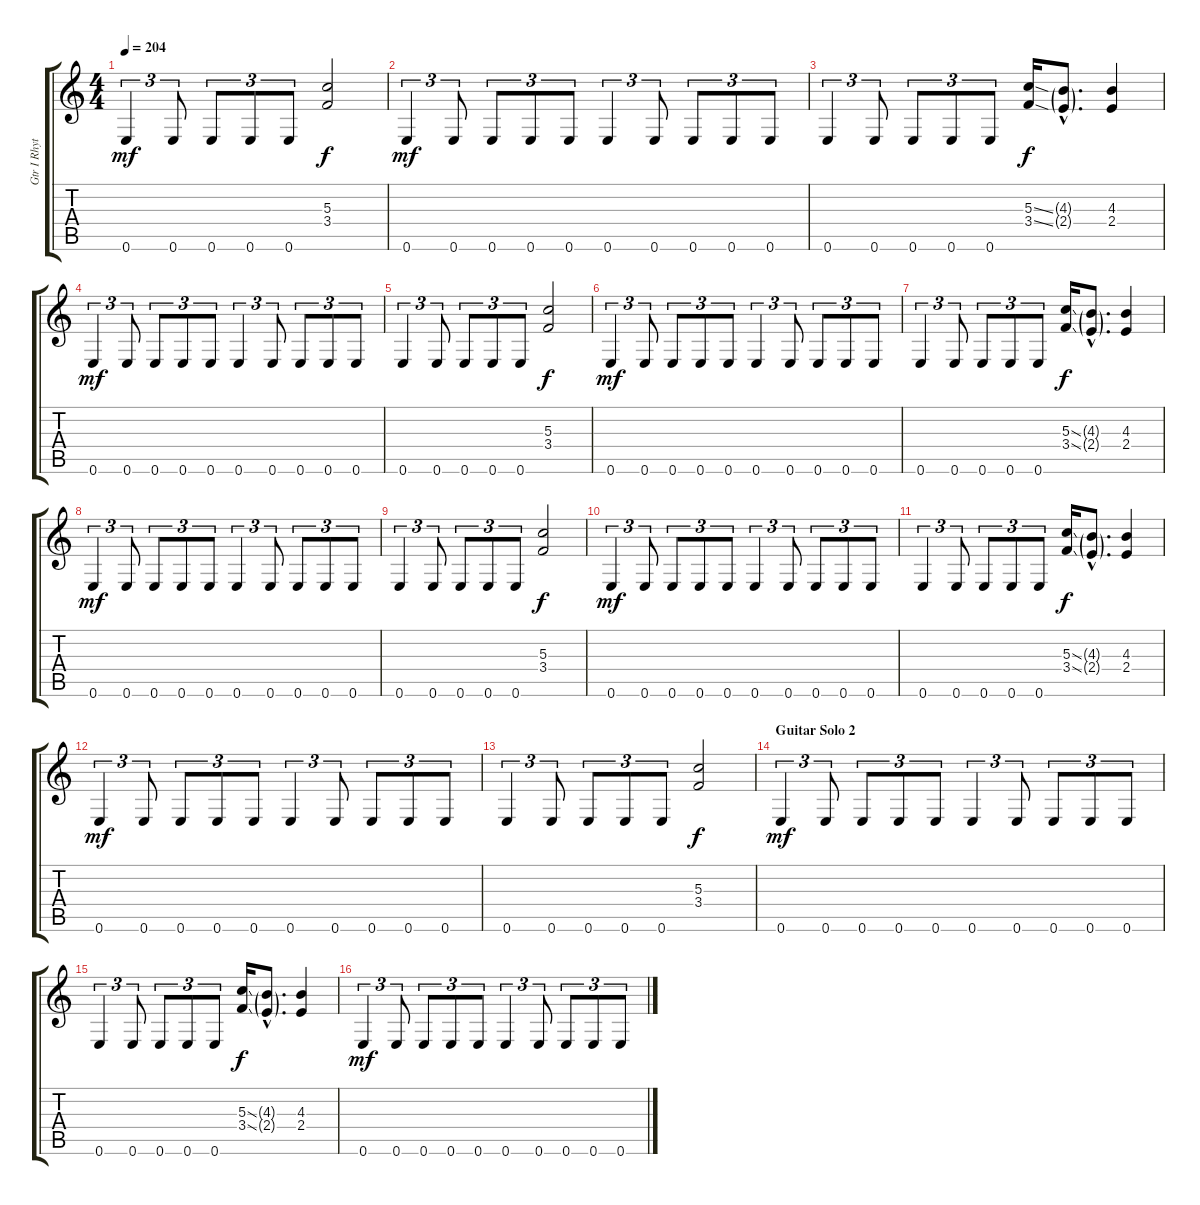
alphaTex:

\track ("Gtr I Rhytm" "Gtr I Rhyt") {instrument overdrivenguitar}
\staff {score tabs}
\tuning (E4 B3 G3 D3 A2 E2) {hide}
\ts (4 4)
\tempo 204
\clef g2
\ks c
0.6.4{tu (3 2) dy mf} 0.6.8{tu (3 2)} 0.6.8{tu (3 2)} 0.6.8{tu (3 2)} 0.6.8{tu (3 2)} (5.3 3.4).2{dy f} |
0.6.4{tu (3 2) dy mf} 0.6.8{tu (3 2)} 0.6.8{tu (3 2)} 0.6.8{tu (3 2)} 0.6.8{tu (3 2)} 0.6.4{tu (3 2)} 0.6.8{tu (3 2)} 0.6.8{tu (3 2)} 0.6.8{tu (3 2)} 0.6.8{tu (3 2)} |
0.6.4{tu (3 2)} 0.6.8{tu (3 2)} 0.6.8{tu (3 2)} 0.6.8{tu (3 2)} 0.6.8{tu (3 2)} (5.3{ss} 3.4{ss}).16{dy f} (4.3{g hac} 2.4{g hac}).8{d} (4.3 2.4).4 |
0.6.4{tu (3 2) dy mf} 0.6.8{tu (3 2)} 0.6.8{tu (3 2)} 0.6.8{tu (3 2)} 0.6.8{tu (3 2)} 0.6.4{tu (3 2)} 0.6.8{tu (3 2)} 0.6.8{tu (3 2)} 0.6.8{tu (3 2)} 0.6.8{tu (3 2)} |
0.6.4{tu (3 2)} 0.6.8{tu (3 2)} 0.6.8{tu (3 2)} 0.6.8{tu (3 2)} 0.6.8{tu (3 2)} (5.3 3.4).2{dy f} |
0.6.4{tu (3 2) dy mf} 0.6.8{tu (3 2)} 0.6.8{tu (3 2)} 0.6.8{tu (3 2)} 0.6.8{tu (3 2)} 0.6.4{tu (3 2)} 0.6.8{tu (3 2)} 0.6.8{tu (3 2)} 0.6.8{tu (3 2)} 0.6.8{tu (3 2)} |
0.6.4{tu (3 2)} 0.6.8{tu (3 2)} 0.6.8{tu (3 2)} 0.6.8{tu (3 2)} 0.6.8{tu (3 2)} (5.3{ss} 3.4{ss}).16{dy f} (4.3{g hac} 2.4{g hac}).8{d} (4.3 2.4).4 |
0.6.4{tu (3 2) dy mf} 0.6.8{tu (3 2)} 0.6.8{tu (3 2)} 0.6.8{tu (3 2)} 0.6.8{tu (3 2)} 0.6.4{tu (3 2)} 0.6.8{tu (3 2)} 0.6.8{tu (3 2)} 0.6.8{tu (3 2)} 0.6.8{tu (3 2)} |
0.6.4{tu (3 2)} 0.6.8{tu (3 2)} 0.6.8{tu (3 2)} 0.6.8{tu (3 2)} 0.6.8{tu (3 2)} (5.3 3.4).2{dy f} |
0.6.4{tu (3 2) dy mf} 0.6.8{tu (3 2)} 0.6.8{tu (3 2)} 0.6.8{tu (3 2)} 0.6.8{tu (3 2)} 0.6.4{tu (3 2)} 0.6.8{tu (3 2)} 0.6.8{tu (3 2)} 0.6.8{tu (3 2)} 0.6.8{tu (3 2)} |
0.6.4{tu (3 2)} 0.6.8{tu (3 2)} 0.6.8{tu (3 2)} 0.6.8{tu (3 2)} 0.6.8{tu (3 2)} (5.3{ss} 3.4{ss}).16{dy f} (4.3{g hac} 2.4{g hac}).8{d} (4.3 2.4).4 |
0.6.4{tu (3 2) dy mf} 0.6.8{tu (3 2)} 0.6.8{tu (3 2)} 0.6.8{tu (3 2)} 0.6.8{tu (3 2)} 0.6.4{tu (3 2)} 0.6.8{tu (3 2)} 0.6.8{tu (3 2)} 0.6.8{tu (3 2)} 0.6.8{tu (3 2)} |
0.6.4{tu (3 2)} 0.6.8{tu (3 2)} 0.6.8{tu (3 2)} 0.6.8{tu (3 2)} 0.6.8{tu (3 2)} (5.3 3.4).2{dy f} |
\section ("" "Guitar Solo 2")
0.6.4{tu (3 2) dy mf} 0.6.8{tu (3 2)} 0.6.8{tu (3 2)} 0.6.8{tu (3 2)} 0.6.8{tu (3 2)} 0.6.4{tu (3 2)} 0.6.8{tu (3 2)} 0.6.8{tu (3 2)} 0.6.8{tu (3 2)} 0.6.8{tu (3 2)} |
0.6.4{tu (3 2)} 0.6.8{tu (3 2)} 0.6.8{tu (3 2)} 0.6.8{tu (3 2)} 0.6.8{tu (3 2)} (5.3{ss} 3.4{ss}).16{dy f} (4.3{g hac} 2.4{g hac}).8{d} (4.3 2.4).4 |
0.6.4{tu (3 2) dy mf} 0.6.8{tu (3 2)} 0.6.8{tu (3 2)} 0.6.8{tu (3 2)} 0.6.8{tu (3 2)} 0.6.4{tu (3 2)} 0.6.8{tu (3 2)} 0.6.8{tu (3 2)} 0.6.8{tu (3 2)} 0.6.8{tu (3 2)}
